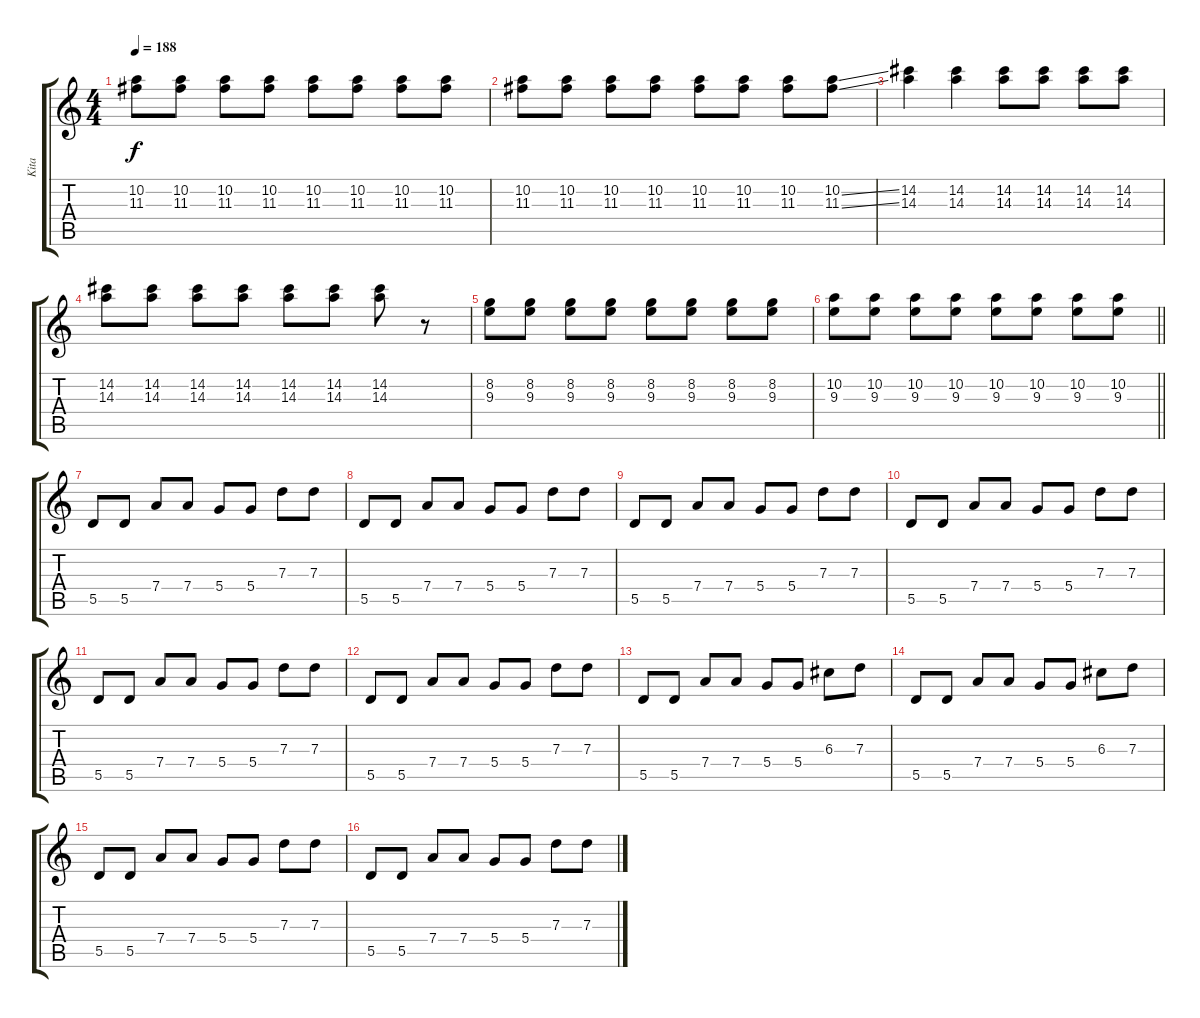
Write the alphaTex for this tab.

\track ("Kita" "Kita") {instrument distortionguitar}
\staff {score tabs}
\tuning (E4 B3 G3 D3 A2 E2) {hide}
\ts (4 4)
\tempo 188
\clef g2
\ks c
(10.2 11.3).8{dy f} (10.2 11.3).8 (10.2 11.3).8 (10.2 11.3).8 (10.2 11.3).8 (10.2 11.3).8 (10.2 11.3).8 (10.2 11.3).8 |
(10.2 11.3).8 (10.2 11.3).8 (10.2 11.3).8 (10.2 11.3).8 (10.2 11.3).8 (10.2 11.3).8 (10.2 11.3).8 (10.2{ss} 11.3{ss}).8 |
(14.2 14.3).4 (14.2 14.3).4 (14.2 14.3).8 (14.2 14.3).8 (14.2 14.3).8 (14.2 14.3).8 |
(14.2 14.3).8 (14.2 14.3).8 (14.2 14.3).8 (14.2 14.3).8 (14.2 14.3).8 (14.2 14.3).8 (14.2 14.3).8 r.8 |
(8.2 9.3).8 (8.2 9.3).8 (8.2 9.3).8 (8.2 9.3).8 (8.2 9.3).8 (8.2 9.3).8 (8.2 9.3).8 (8.2 9.3).8 |
\barLineRight lightlight
(10.2 9.3).8 (10.2 9.3).8 (10.2 9.3).8 (10.2 9.3).8 (10.2 9.3).8 (10.2 9.3).8 (10.2 9.3).8 (10.2 9.3).8 |
5.5.8{volume 13 instrument distortionguitar} 5.5.8 7.4.8 7.4.8 5.4.8 5.4.8 7.3.8 7.3.8 |
5.5.8 5.5.8 7.4.8 7.4.8 5.4.8 5.4.8 7.3.8 7.3.8 |
5.5.8 5.5.8 7.4.8 7.4.8 5.4.8 5.4.8 7.3.8 7.3.8 |
5.5.8 5.5.8 7.4.8 7.4.8 5.4.8 5.4.8 7.3.8 7.3.8 |
5.5.8 5.5.8 7.4.8 7.4.8 5.4.8 5.4.8 7.3.8 7.3.8 |
5.5.8 5.5.8 7.4.8 7.4.8 5.4.8 5.4.8 7.3.8 7.3.8 |
5.5.8 5.5.8 7.4.8 7.4.8 5.4.8 5.4.8 6.3.8 7.3.8 |
5.5.8 5.5.8 7.4.8 7.4.8 5.4.8 5.4.8 6.3.8 7.3.8 |
5.5.8 5.5.8 7.4.8 7.4.8 5.4.8 5.4.8 7.3.8 7.3.8 |
5.5.8 5.5.8 7.4.8 7.4.8 5.4.8 5.4.8 7.3.8 7.3.8
